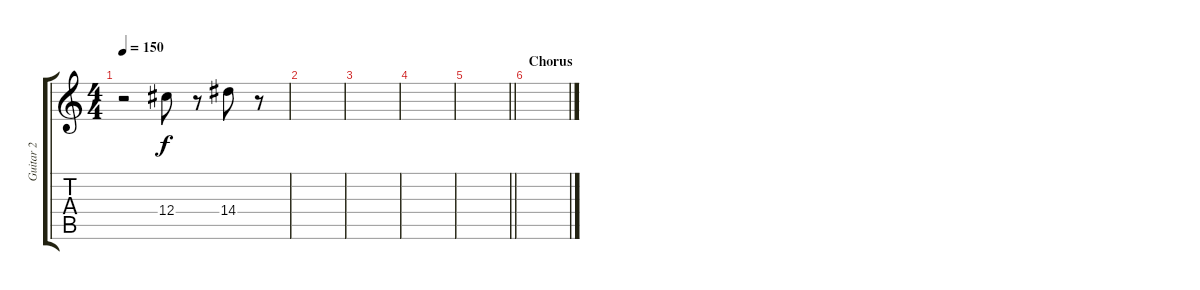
\track ("Guitar 2" "Guitar 2") {instrument distortionguitar}
\staff {score tabs}
\tuning (Eb4 Bb3 Gb3 Db3 Ab2 Eb2) {hide}
\ts (4 4)
\tempo 150
\clef g2
\ks c
r.2{dy f} 12.4.8 r.8 14.4.8 r.8 |
|
|
|
\barLineRight lightlight
|
\section ("" "Chorus")
